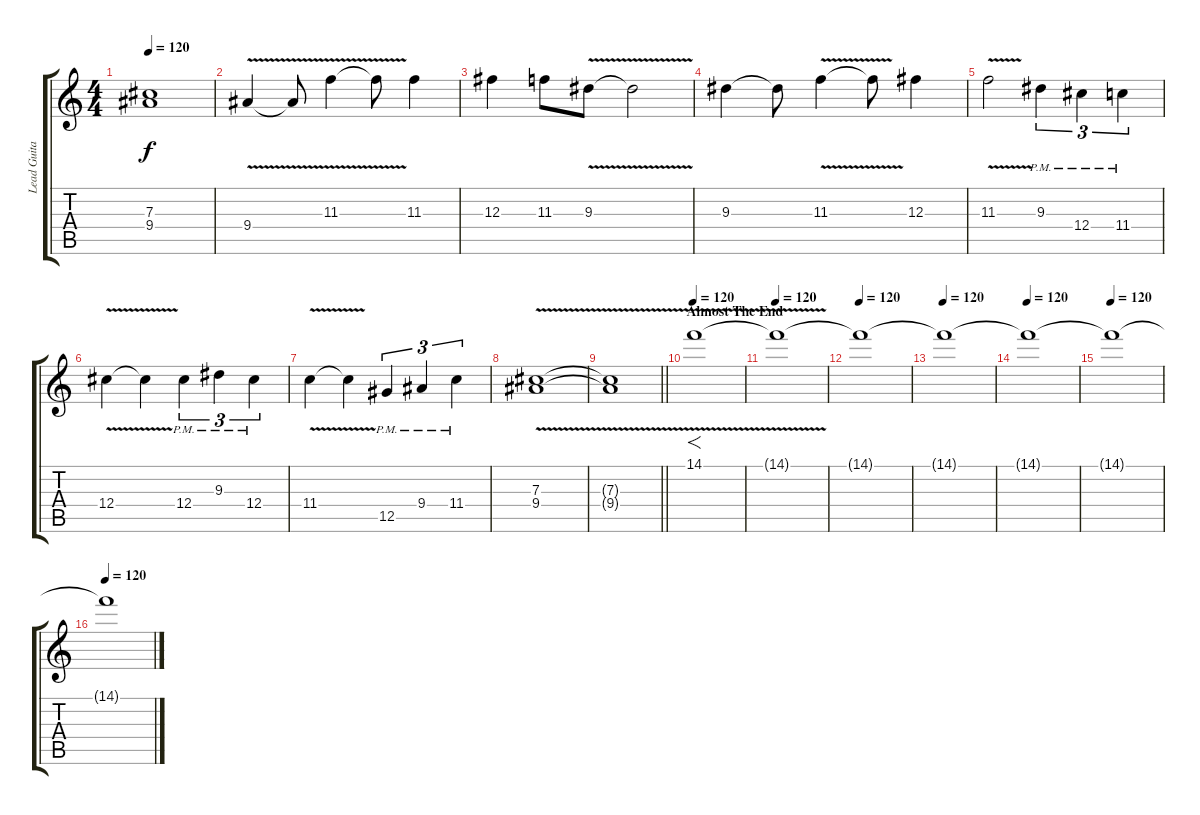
\track ("Lead Guitar" "Lead Guita") {instrument overdrivenguitar}
\staff {score tabs}
\tuning (Eb4 Bb3 Gb3 Db3 Ab2 Eb2) {hide}
\ts (4 4)
\tempo 120
\clef g2
\ks c
(7.3{t} 9.4{t}).1{dy f} |
9.4{v}.4 9.4{t}.8 11.3{v}.4 11.3{t}.8 11.3.4 |
12.3.4 11.3.8 9.3{v}.8 9.3{t}.2 |
9.3.4 9.3{t}.8 11.3{v}.4 11.3{t}.8 12.3.4 |
11.3{v}.2 9.3{pm}.4{tu (3 2)} 12.4{pm}.4{tu (3 2)} 11.4{pm}.4{tu (3 2)} |
12.4{v}.4 12.4{t}.4 12.4{pm}.4{tu (3 2)} 9.3{pm}.4{tu (3 2)} 12.4{pm}.4{tu (3 2)} |
11.4{v}.4 11.4{t}.4 12.5{pm}.4{tu (3 2)} 9.4{pm}.4{tu (3 2)} 11.4{pm}.4{tu (3 2)} |
(7.3{v} 9.4{v}).1 |
\barLineRight lightlight
(7.3{t} 9.4{t}).1 |
\section ("" "Almost The End")
\tempo 120
14.1{v}.1{f} |
\tempo 120
14.1{t}.1 |
\tempo 120
14.1{t}.1 |
\tempo 120
14.1{t}.1 |
\tempo 120
14.1{t}.1 |
\tempo 120
14.1{t}.1 |
\tempo 120
14.1{t}.1
